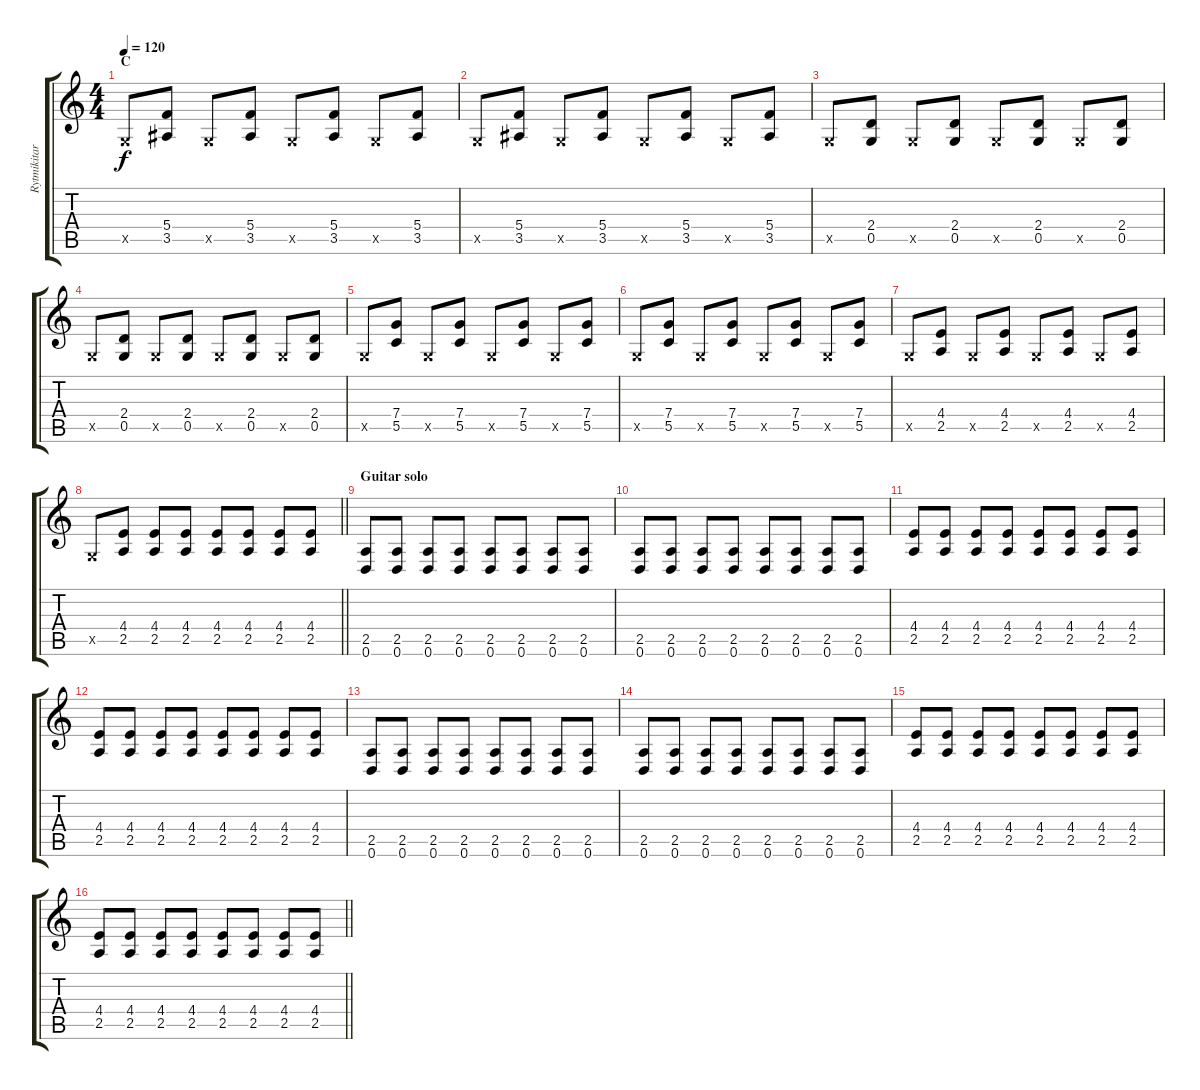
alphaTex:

\track ("Rytmikitara" "Rytmikitar") {instrument distortionguitar}
\staff {score tabs}
\tuning (D4 A3 F3 C3 G2 D2) {hide}
\ts (4 4)
\section ("" "C")
\tempo 120
\clef g2
\ks c
0.5{x}.8{dy f} (5.4 3.5).8 0.5{x}.8 (5.4 3.5).8 0.5{x}.8 (5.4 3.5).8 0.5{x}.8 (5.4 3.5).8 |
0.5{x}.8 (5.4 3.5).8 0.5{x}.8 (5.4 3.5).8 0.5{x}.8 (5.4 3.5).8 0.5{x}.8 (5.4 3.5).8 |
0.5{x}.8 (2.4 0.5).8 0.5{x}.8 (2.4 0.5).8 0.5{x}.8 (2.4 0.5).8 0.5{x}.8 (2.4 0.5).8 |
0.5{x}.8 (2.4 0.5).8 0.5{x}.8 (2.4 0.5).8 0.5{x}.8 (2.4 0.5).8 0.5{x}.8 (2.4 0.5).8 |
0.5{x}.8 (7.4 5.5).8 0.5{x}.8 (7.4 5.5).8 0.5{x}.8 (7.4 5.5).8 0.5{x}.8 (7.4 5.5).8 |
0.5{x}.8 (7.4 5.5).8 0.5{x}.8 (7.4 5.5).8 0.5{x}.8 (7.4 5.5).8 0.5{x}.8 (7.4 5.5).8 |
0.5{x}.8 (4.4 2.5).8 0.5{x}.8 (4.4 2.5).8 0.5{x}.8 (4.4 2.5).8 0.5{x}.8 (4.4 2.5).8 |
\barLineRight lightlight
0.5{x}.8 (4.4 2.5).8 (4.4 2.5).8 (4.4 2.5).8 (4.4 2.5).8 (4.4 2.5).8 (4.4 2.5).8 (4.4 2.5).8 |
\section ("" "Guitar solo")
(2.5 0.6).8 (2.5 0.6).8 (2.5 0.6).8 (2.5 0.6).8 (2.5 0.6).8 (2.5 0.6).8 (2.5 0.6).8 (2.5 0.6).8 |
(2.5 0.6).8 (2.5 0.6).8 (2.5 0.6).8 (2.5 0.6).8 (2.5 0.6).8 (2.5 0.6).8 (2.5 0.6).8 (2.5 0.6).8 |
(4.4 2.5).8 (4.4 2.5).8 (4.4 2.5).8 (4.4 2.5).8 (4.4 2.5).8 (4.4 2.5).8 (4.4 2.5).8 (4.4 2.5).8 |
(4.4 2.5).8 (4.4 2.5).8 (4.4 2.5).8 (4.4 2.5).8 (4.4 2.5).8 (4.4 2.5).8 (4.4 2.5).8 (4.4 2.5).8 |
(2.5 0.6).8 (2.5 0.6).8 (2.5 0.6).8 (2.5 0.6).8 (2.5 0.6).8 (2.5 0.6).8 (2.5 0.6).8 (2.5 0.6).8 |
(2.5 0.6).8 (2.5 0.6).8 (2.5 0.6).8 (2.5 0.6).8 (2.5 0.6).8 (2.5 0.6).8 (2.5 0.6).8 (2.5 0.6).8 |
(4.4 2.5).8 (4.4 2.5).8 (4.4 2.5).8 (4.4 2.5).8 (4.4 2.5).8 (4.4 2.5).8 (4.4 2.5).8 (4.4 2.5).8 |
\barLineRight lightlight
(4.4 2.5).8 (4.4 2.5).8 (4.4 2.5).8 (4.4 2.5).8 (4.4 2.5).8 (4.4 2.5).8 (4.4 2.5).8 (4.4 2.5).8
